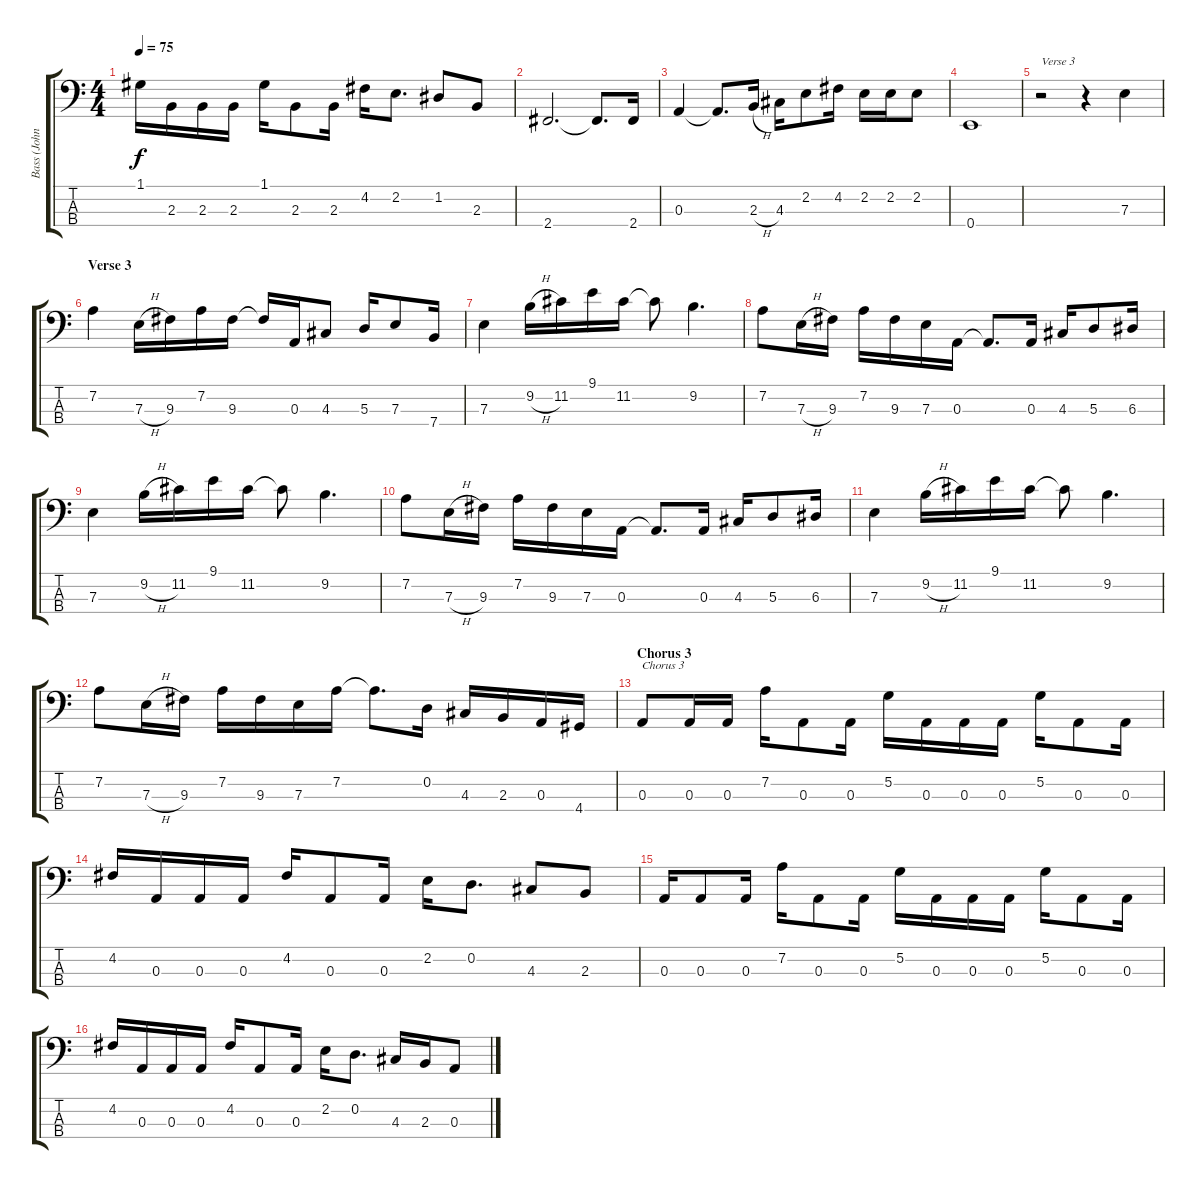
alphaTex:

\track ("Bass (John Paul J.)" "Bass (John") {instrument electricbasspick}
\staff {score tabs}
\tuning (G2 D2 A1 E1) {hide}
\ts (4 4)
\tempo 75
\clef f4
\ks c
1.1.16{dy f} 2.3.16 2.3.16 2.3.16 1.1.16 2.3.8 2.3.16 4.2.16 2.2.8{d} 1.2.8 2.3.8 |
2.4.2{d} 2.4{t}.8{d} 2.4.16 |
0.3.4 0.3{t}.8{d} 2.3{h}.16 4.3.16 2.2.8 4.2.16 2.2.16 2.2.16 2.2.8 |
0.4.1 |
r.2{txt "Verse 3"} r.4 7.3.4 |
\section ("" "Verse 3")
7.2.4 7.3{h}.16 9.3.16 7.2.16 9.3.16 9.3{t}.16 0.3.16 4.3.8 5.3.16 7.3.8 7.4.16 |
7.3.4 9.2{h}.16 11.2.16 9.1.16 11.2.16 11.2{t}.8 9.2.4{d} |
7.2.8 7.3{h}.16 9.3.16 7.2.16 9.3.16 7.3.16 0.3.16 0.3{t}.8{d} 0.3.16 4.3.16 5.3.8 6.3.16 |
7.3.4 9.2{h}.16 11.2.16 9.1.16 11.2.16 11.2{t}.8 9.2.4{d} |
7.2.8 7.3{h}.16 9.3.16 7.2.16 9.3.16 7.3.16 0.3.16 0.3{t}.8{d} 0.3.16 4.3.16 5.3.8 6.3.16 |
7.3.4 9.2{h}.16 11.2.16 9.1.16 11.2.16 11.2{t}.8 9.2.4{d} |
7.2.8 7.3{h}.16 9.3.16 7.2.16 9.3.16 7.3.16 7.2.16 7.2{t}.8{d} 0.2.16 4.3.16 2.3.16 0.3.16 4.4.16 |
\section ("" "Chorus 3")
0.3.8{txt "Chorus 3"} 0.3.16 0.3.16 7.2.16 0.3.8 0.3.16 5.2.16 0.3.16 0.3.16 0.3.16 5.2.16 0.3.8 0.3.16 |
4.2.16 0.3.16 0.3.16 0.3.16 4.2.16 0.3.8 0.3.16 2.2.16 0.2.8{d} 4.3.8 2.3.8 |
0.3.16 0.3.8 0.3.16 7.2.16 0.3.8 0.3.16 5.2.16 0.3.16 0.3.16 0.3.16 5.2.16 0.3.8 0.3.16 |
4.2.16 0.3.16 0.3.16 0.3.16 4.2.16 0.3.8 0.3.16 2.2.16 0.2.8{d} 4.3.16 2.3.16 0.3.8
